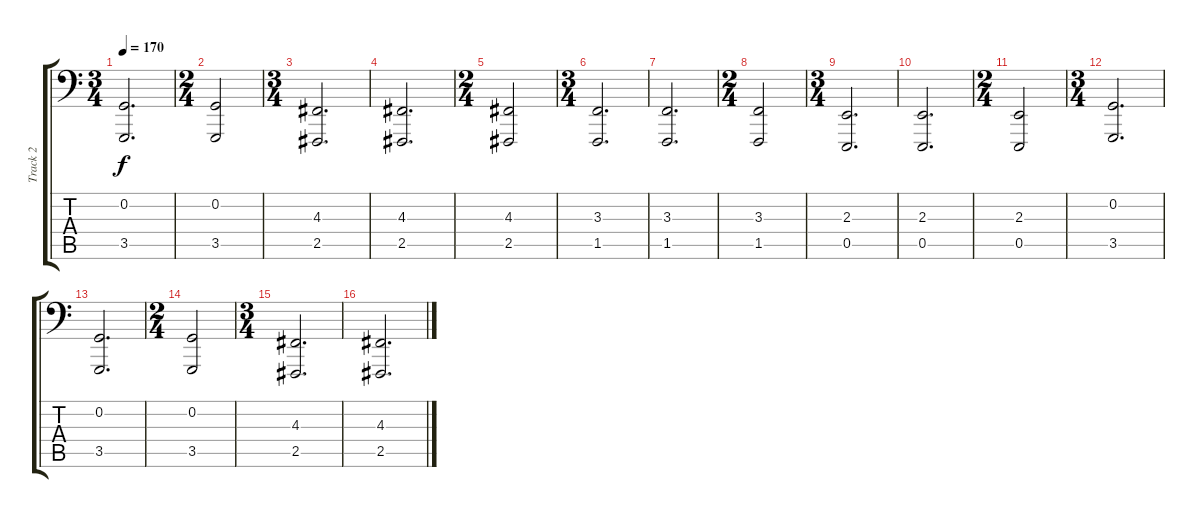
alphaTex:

\track ("Track 2" "Track 2") {instrument acousticgrandpiano}
\staff {score tabs}
\tuning (C3 G2 D2 A1 E1 B0) {hide}
\ts (3 4)
\tempo 170
\clef f4
\ks c
(0.2 3.5).2{d dy f} |
\ts (2 4)
(0.2 3.5).2 |
\ts (3 4)
(4.3 2.5).2{d} |
(4.3 2.5).2{d} |
\ts (2 4)
(4.3 2.5).2 |
\ts (3 4)
(3.3 1.5).2{d} |
(3.3 1.5).2{d} |
\ts (2 4)
(3.3 1.5).2 |
\ts (3 4)
(2.3 0.5).2{d} |
(2.3 0.5).2{d} |
\ts (2 4)
(2.3 0.5).2 |
\ts (3 4)
(0.2 3.5).2{d} |
(0.2 3.5).2{d} |
\ts (2 4)
(0.2 3.5).2 |
\ts (3 4)
(4.3 2.5).2{d} |
(4.3 2.5).2{d}
